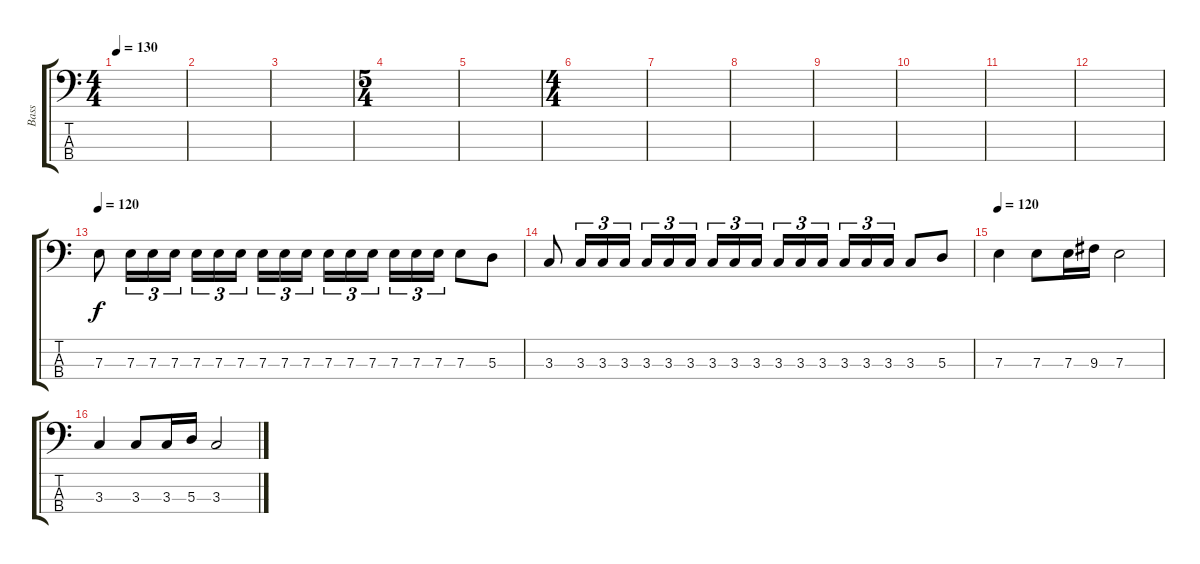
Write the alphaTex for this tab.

\track ("Bass" "Bass") {instrument electricbasspick}
\staff {score tabs}
\tuning (G2 D2 A1 E1) {hide}
\ts (4 4)
\tempo 130
\clef f4
\ks c
|
|
|
\ts (5 4)
|
|
\ts (4 4)
|
|
|
|
|
|
|
\tempo 120
7.3.8 7.3.16{tu (3 2)} 7.3.16{tu (3 2)} 7.3.16{tu (3 2)} 7.3.16{tu (3 2)} 7.3.16{tu (3 2)} 7.3.16{tu (3 2)} 7.3.16{tu (3 2)} 7.3.16{tu (3 2)} 7.3.16{tu (3 2)} 7.3.16{tu (3 2)} 7.3.16{tu (3 2)} 7.3.16{tu (3 2)} 7.3.16{tu (3 2)} 7.3.16{tu (3 2)} 7.3.16{tu (3 2)} 7.3.8 5.3.8 |
3.3.8 3.3.16{tu (3 2)} 3.3.16{tu (3 2)} 3.3.16{tu (3 2)} 3.3.16{tu (3 2)} 3.3.16{tu (3 2)} 3.3.16{tu (3 2)} 3.3.16{tu (3 2)} 3.3.16{tu (3 2)} 3.3.16{tu (3 2)} 3.3.16{tu (3 2)} 3.3.16{tu (3 2)} 3.3.16{tu (3 2)} 3.3.16{tu (3 2)} 3.3.16{tu (3 2)} 3.3.16{tu (3 2)} 3.3.8 5.3.8 |
\tempo 120
7.3.4{volume 16} 7.3.8 7.3.16 9.3.16 7.3.2 |
3.3.4 3.3.8 3.3.16 5.3.16 3.3.2
